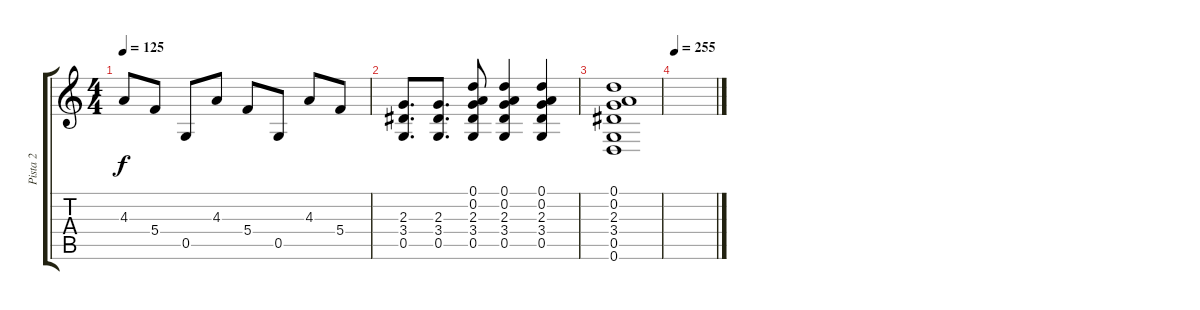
\track ("Pista 2" "Pista 2") {instrument acousticguitarsteel}
\staff {score tabs}
\tuning (D4 A3 F3 C3 G2 D2) {hide}
\ts (4 4)
\tempo 125
\clef g2
\ks c
4.3.8{dy f} 5.4.8 0.5.8 4.3.8 5.4.8 0.5.8 4.3.8 5.4.8 |
(2.3 3.4 0.5).8{d} (2.3 3.4 0.5).8{d} (0.1 0.2 2.3 3.4 0.5).8 (0.1 0.2 2.3 3.4 0.5).4 (0.1 0.2 2.3 3.4 0.5).4 |
(0.1 0.2 2.3 3.4 0.5 0.6).1 |
\tempo 255
